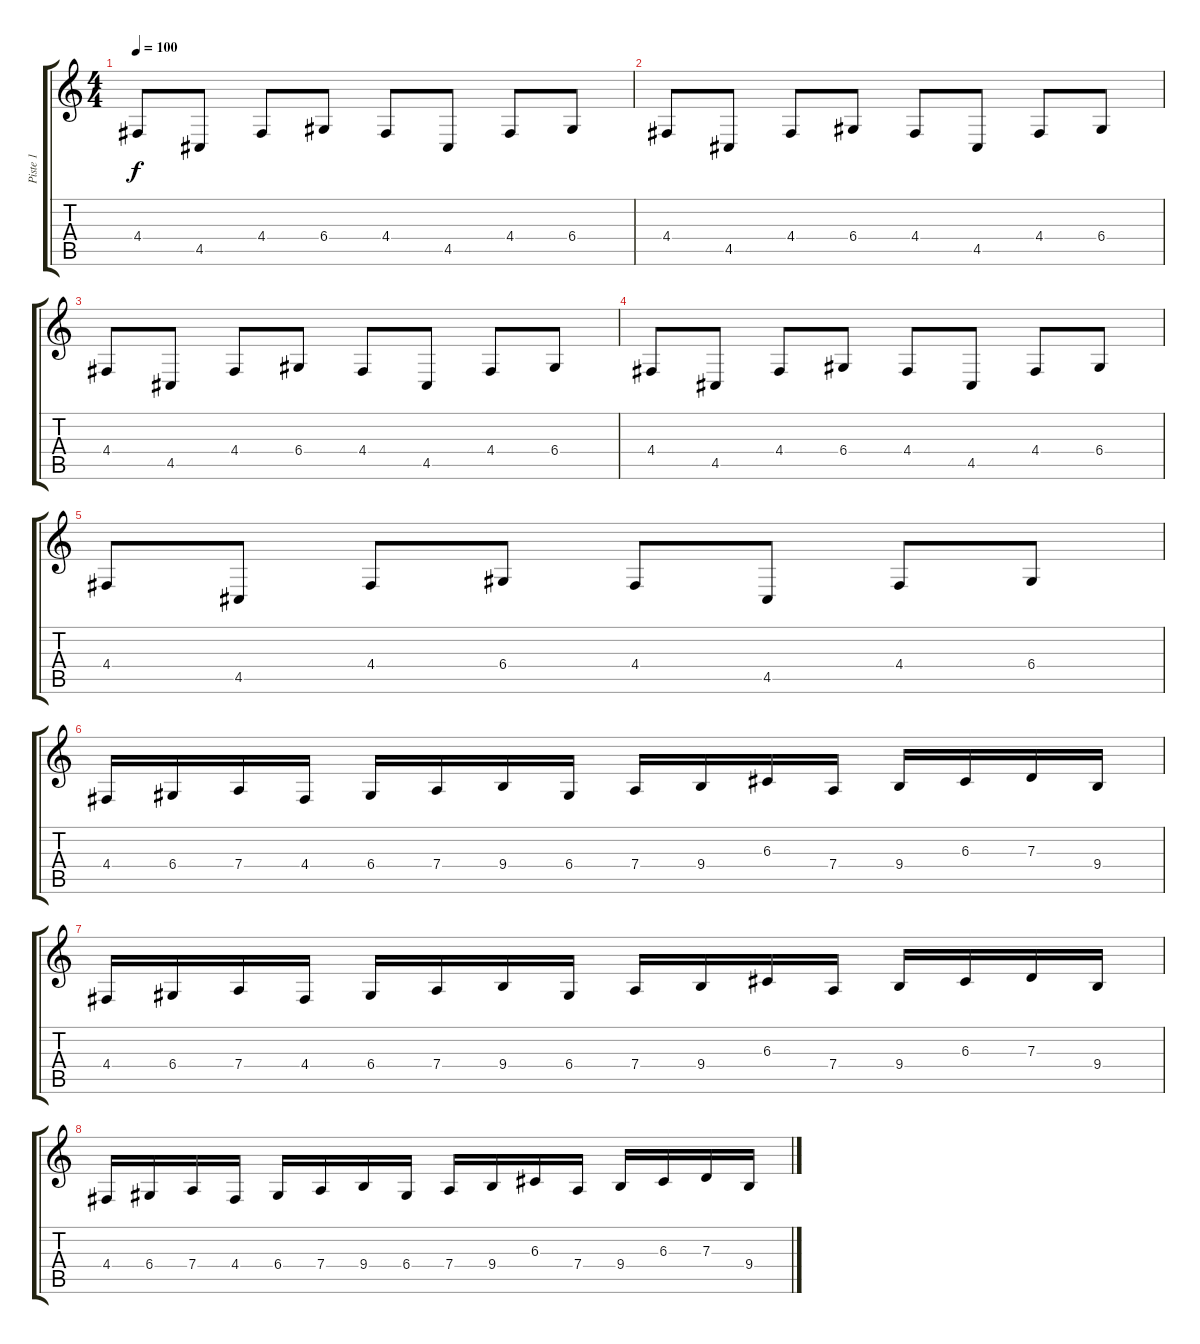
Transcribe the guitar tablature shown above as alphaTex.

\track ("Piste 1" "Piste 1") {instrument fx7echoes}
\staff {score tabs}
\tuning (E4 B3 G3 D3 A2 E2) {hide}
\ts (4 4)
\tempo 100
\clef g2
\ks c
4.4.8{dy f} 4.5.8 4.4.8 6.4.8 4.4.8 4.5.8 4.4.8 6.4.8 |
4.4.8 4.5.8 4.4.8 6.4.8 4.4.8 4.5.8 4.4.8 6.4.8 |
4.4.8 4.5.8 4.4.8 6.4.8 4.4.8 4.5.8 4.4.8 6.4.8 |
4.4.8 4.5.8 4.4.8 6.4.8 4.4.8 4.5.8 4.4.8 6.4.8 |
4.4.8 4.5.8 4.4.8 6.4.8 4.4.8 4.5.8 4.4.8 6.4.8 |
4.4.16 6.4.16 7.4.16 4.4.16 6.4.16 7.4.16 9.4.16 6.4.16 7.4.16 9.4.16 6.3.16 7.4.16 9.4.16 6.3.16 7.3.16 9.4.16 |
4.4.16 6.4.16 7.4.16 4.4.16 6.4.16 7.4.16 9.4.16 6.4.16 7.4.16 9.4.16 6.3.16 7.4.16 9.4.16 6.3.16 7.3.16 9.4.16 |
4.4.16 6.4.16 7.4.16 4.4.16 6.4.16 7.4.16 9.4.16 6.4.16 7.4.16 9.4.16 6.3.16 7.4.16 9.4.16 6.3.16 7.3.16 9.4.16
